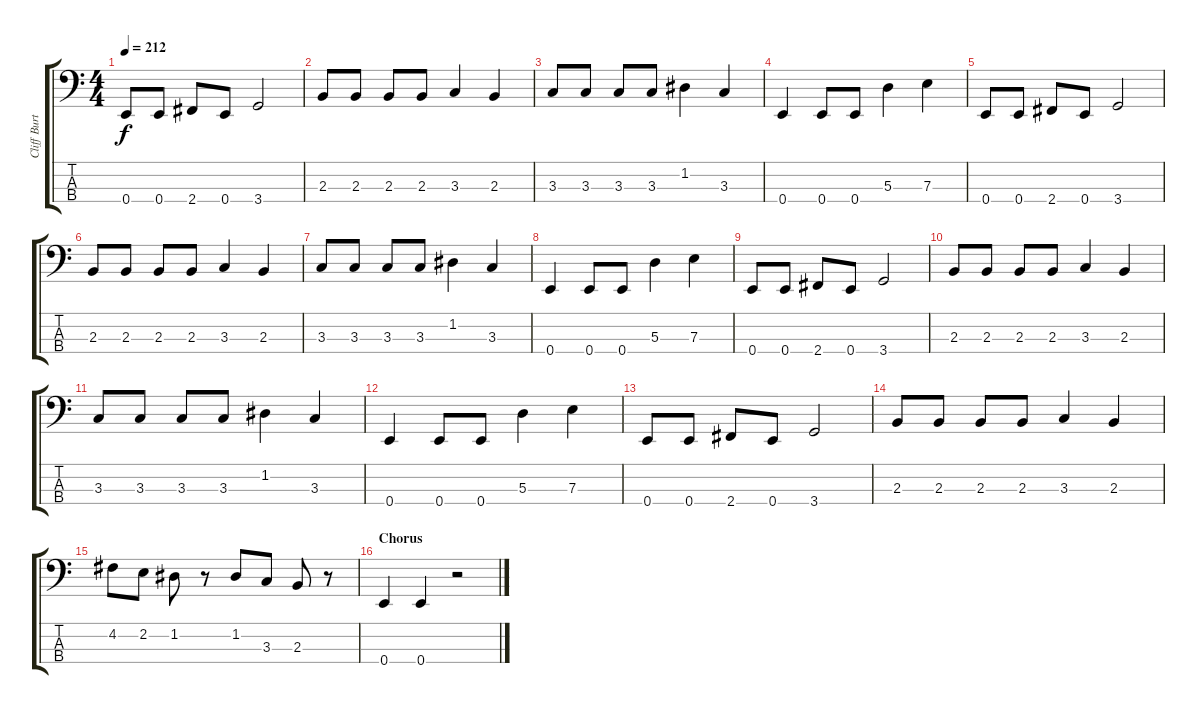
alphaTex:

\track ("Cliff Burton (Bass)" "Cliff Burt") {instrument electricbassfinger}
\staff {score tabs}
\tuning (G2 D2 A1 E1) {hide}
\ts (4 4)
\tempo 212
\clef f4
\ks c
0.4.8{dy f} 0.4.8 2.4.8 0.4.8 3.4.2 |
2.3.8 2.3.8 2.3.8 2.3.8 3.3.4 2.3.4 |
3.3.8 3.3.8 3.3.8 3.3.8 1.2.4 3.3.4 |
0.4.4 0.4.8 0.4.8 5.3.4 7.3.4 |
0.4.8 0.4.8 2.4.8 0.4.8 3.4.2 |
2.3.8 2.3.8 2.3.8 2.3.8 3.3.4 2.3.4 |
3.3.8 3.3.8 3.3.8 3.3.8 1.2.4 3.3.4 |
0.4.4 0.4.8 0.4.8 5.3.4 7.3.4 |
0.4.8 0.4.8 2.4.8 0.4.8 3.4.2 |
2.3.8 2.3.8 2.3.8 2.3.8 3.3.4 2.3.4 |
3.3.8 3.3.8 3.3.8 3.3.8 1.2.4 3.3.4 |
0.4.4 0.4.8 0.4.8 5.3.4 7.3.4 |
0.4.8 0.4.8 2.4.8 0.4.8 3.4.2 |
2.3.8 2.3.8 2.3.8 2.3.8 3.3.4 2.3.4 |
4.2.8 2.2.8 1.2.8 r.8 1.2.8 3.3.8 2.3.8 r.8 |
\section ("" "Chorus")
0.4.4 0.4.4 r.2
